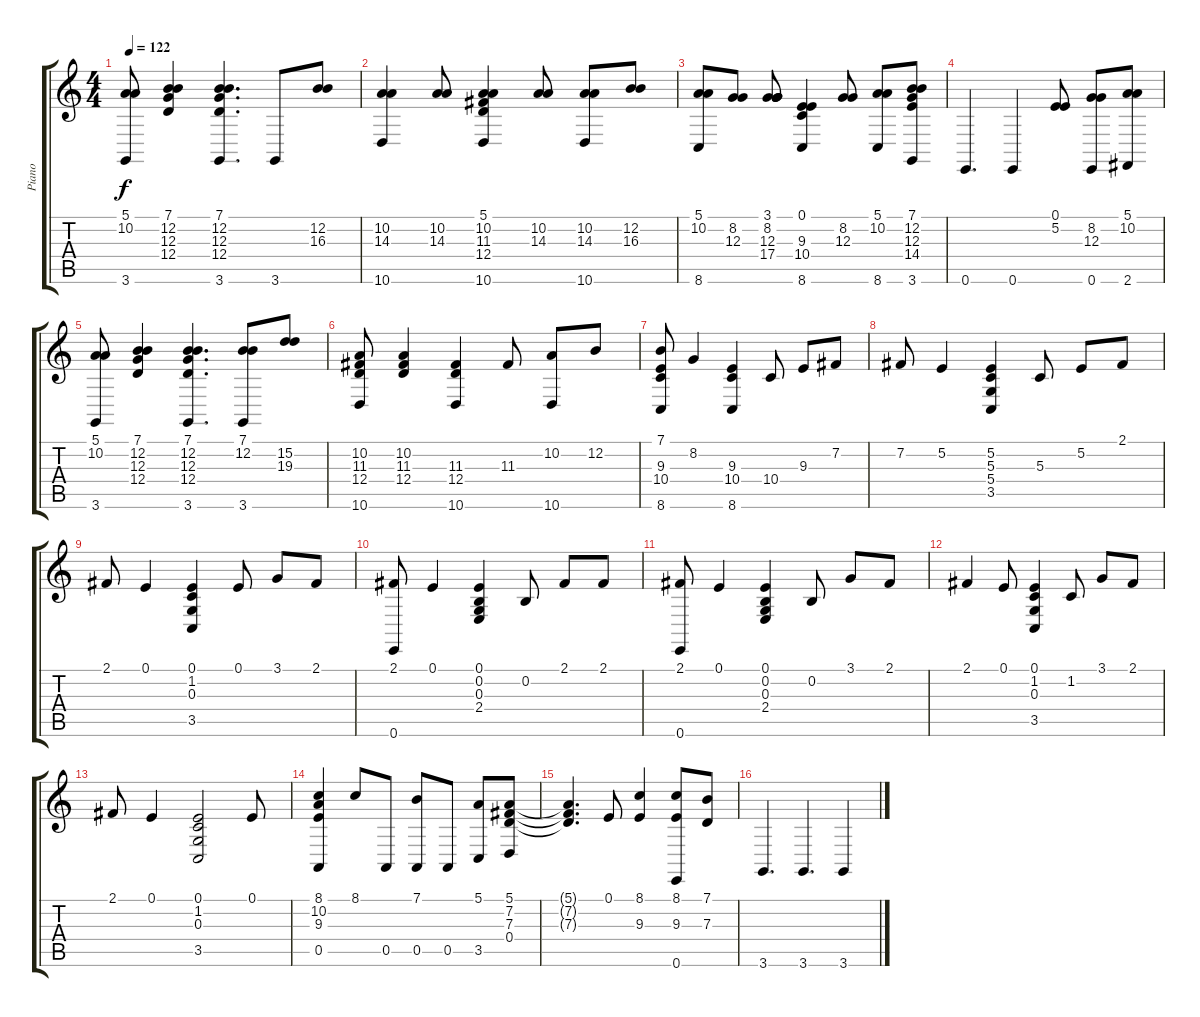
\track ("Piano" "Piano") {instrument acousticgrandpiano}
\staff {score tabs}
\tuning (E4 B3 G3 D3 A2 E2) {hide}
\ts (4 4)
\tempo 122
\clef g2
\ks c
(5.1 10.2 3.6).8{dy f} (7.1 12.2 12.3 12.4).4 (7.1 12.2 12.3 12.4 3.6).4{d} 3.6.8 (12.2 16.3).8 |
(10.2 14.3 10.6).4 (10.2 14.3).8 (5.1 10.2 11.3 12.4 10.6).4 (10.2 14.3).8 (10.2 14.3 10.6).8 (12.2 16.3).8 |
(5.1 10.2 8.6).8 (8.2 12.3).8 (3.1 8.2 12.3 17.4).8 (0.1 9.3 10.4 8.6).4 (8.2 12.3).8 (5.1 10.2 8.6).8 (7.1 12.2 12.3 14.4 3.6).8 |
0.6.4{d} 0.6.4 (0.1 5.2).8 (8.2 12.3 0.6).8 (5.1 10.2 2.6).8 |
(5.1 10.2 3.6).8 (7.1 12.2 12.3 12.4).4 (7.1 12.2 12.3 12.4 3.6).4{d} (7.1 12.2 3.6).8 (15.2 19.3).8 |
(10.2 11.3 12.4 10.6).8 (10.2 11.3 12.4).4 (11.3 12.4 10.6).4 11.3.8 (10.2 10.6).8 12.2.8 |
(7.1 9.3 10.4 8.6).8 8.2.4 (9.3 10.4 8.6).4 10.4.8 9.3.8 7.2.8 |
7.2.8 5.2.4 (5.2 5.3 5.4 3.5).4 5.3.8 5.2.8 2.1.8 |
2.1.8 0.1.4 (0.1 1.2 0.3 3.5).4 0.1.8 3.1.8 2.1.8 |
(2.1 0.6).8 0.1.4 (0.1 0.2 0.3 2.4).4 0.2.8 2.1.8 2.1.8 |
(2.1 0.6).8 0.1.4 (0.1 0.2 0.3 2.4).4 0.2.8 3.1.8 2.1.8 |
2.1.4 0.1.8 (0.1 1.2 0.3 3.5).4 1.2.8 3.1.8 2.1.8 |
2.1.8 0.1.4 (0.1 1.2 0.3 3.5).2 0.1.8 |
(8.1 10.2 9.3 0.5).4 8.1.8 0.5.8 (7.1 0.5).8 0.5.8 (5.1 3.5).8 (5.1 7.2 7.3 0.4).8 |
(5.1{t} 7.2{t} 7.3{t}).4{d} 0.1.8 (8.1 9.3).4 (8.1 9.3 0.6).8 (7.1 7.3).8 |
3.6.4{d} 3.6.4{d} 3.6.4
